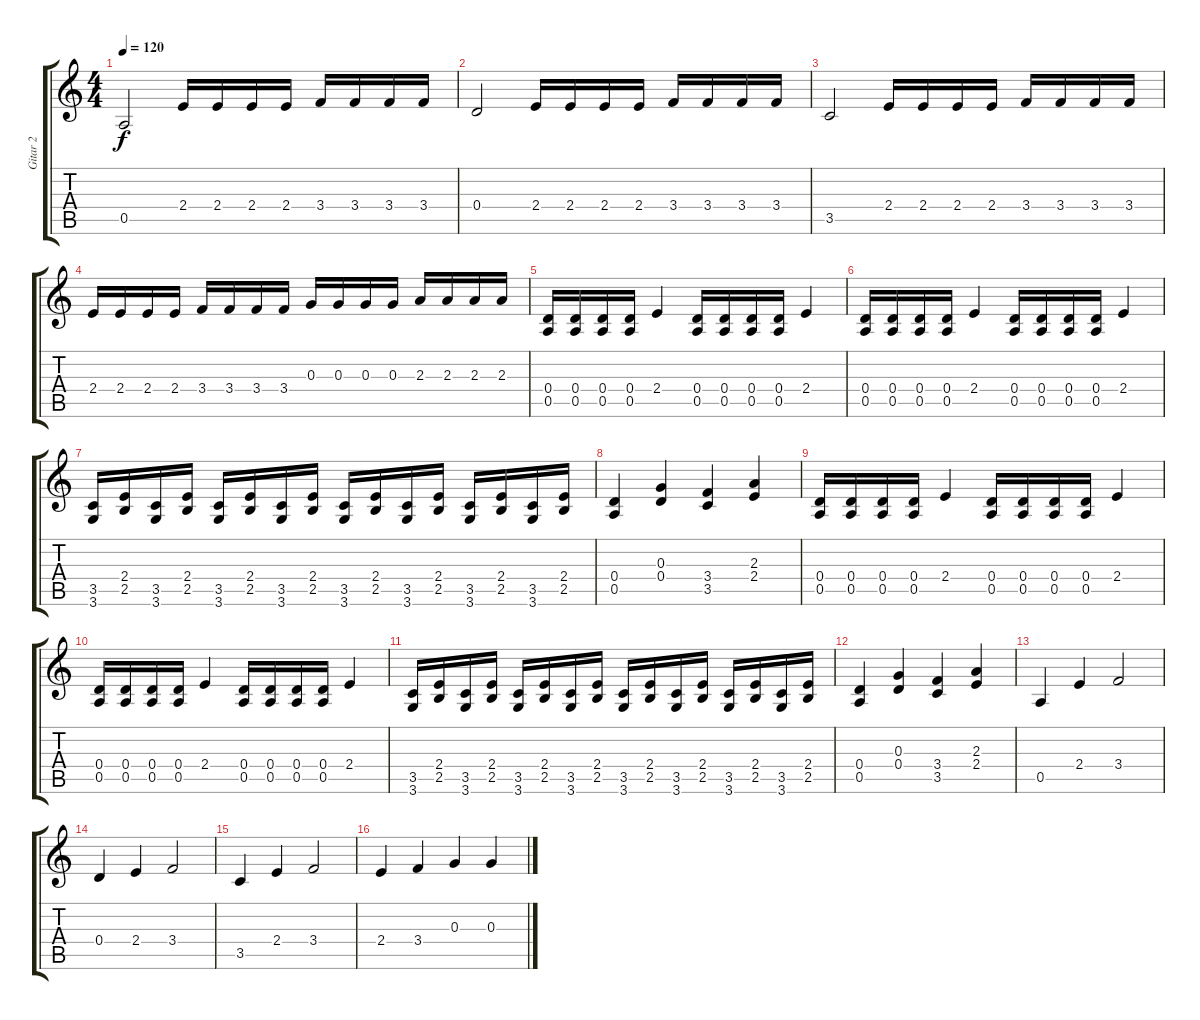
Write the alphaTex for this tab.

\track ("Gitar 2" "Gitar 2") {instrument distortionguitar}
\staff {score tabs}
\tuning (E4 B3 G3 D3 A2 E2) {hide}
\ts (4 4)
\tempo 120
\clef g2
\ks c
0.5.2{dy f} 2.4.16 2.4.16 2.4.16 2.4.16 3.4.16 3.4.16 3.4.16 3.4.16 |
0.4.2 2.4.16 2.4.16 2.4.16 2.4.16 3.4.16 3.4.16 3.4.16 3.4.16 |
3.5.2 2.4.16 2.4.16 2.4.16 2.4.16 3.4.16 3.4.16 3.4.16 3.4.16 |
2.4.16 2.4.16 2.4.16 2.4.16 3.4.16 3.4.16 3.4.16 3.4.16 0.3.16 0.3.16 0.3.16 0.3.16 2.3.16 2.3.16 2.3.16 2.3.16 |
(0.4 0.5).16 (0.4 0.5).16 (0.4 0.5).16 (0.4 0.5).16 2.4.4 (0.4 0.5).16 (0.4 0.5).16 (0.4 0.5).16 (0.4 0.5).16 2.4.4 |
(0.4 0.5).16 (0.4 0.5).16 (0.4 0.5).16 (0.4 0.5).16 2.4.4 (0.4 0.5).16 (0.4 0.5).16 (0.4 0.5).16 (0.4 0.5).16 2.4.4 |
(3.5 3.6).16 (2.4 2.5).16 (3.5 3.6).16 (2.4 2.5).16 (3.5 3.6).16 (2.4 2.5).16 (3.5 3.6).16 (2.4 2.5).16 (3.5 3.6).16 (2.4 2.5).16 (3.5 3.6).16 (2.4 2.5).16 (3.5 3.6).16 (2.4 2.5).16 (3.5 3.6).16 (2.4 2.5).16 |
(0.4 0.5).4 (0.3 0.4).4 (3.4 3.5).4 (2.3 2.4).4 |
(0.4 0.5).16 (0.4 0.5).16 (0.4 0.5).16 (0.4 0.5).16 2.4.4 (0.4 0.5).16 (0.4 0.5).16 (0.4 0.5).16 (0.4 0.5).16 2.4.4 |
(0.4 0.5).16 (0.4 0.5).16 (0.4 0.5).16 (0.4 0.5).16 2.4.4 (0.4 0.5).16 (0.4 0.5).16 (0.4 0.5).16 (0.4 0.5).16 2.4.4 |
(3.5 3.6).16 (2.4 2.5).16 (3.5 3.6).16 (2.4 2.5).16 (3.5 3.6).16 (2.4 2.5).16 (3.5 3.6).16 (2.4 2.5).16 (3.5 3.6).16 (2.4 2.5).16 (3.5 3.6).16 (2.4 2.5).16 (3.5 3.6).16 (2.4 2.5).16 (3.5 3.6).16 (2.4 2.5).16 |
(0.4 0.5).4 (0.3 0.4).4 (3.4 3.5).4 (2.3 2.4).4 |
0.5.4 2.4.4 3.4.2 |
0.4.4 2.4.4 3.4.2 |
3.5.4 2.4.4 3.4.2 |
2.4.4 3.4.4 0.3.4 0.3.4
